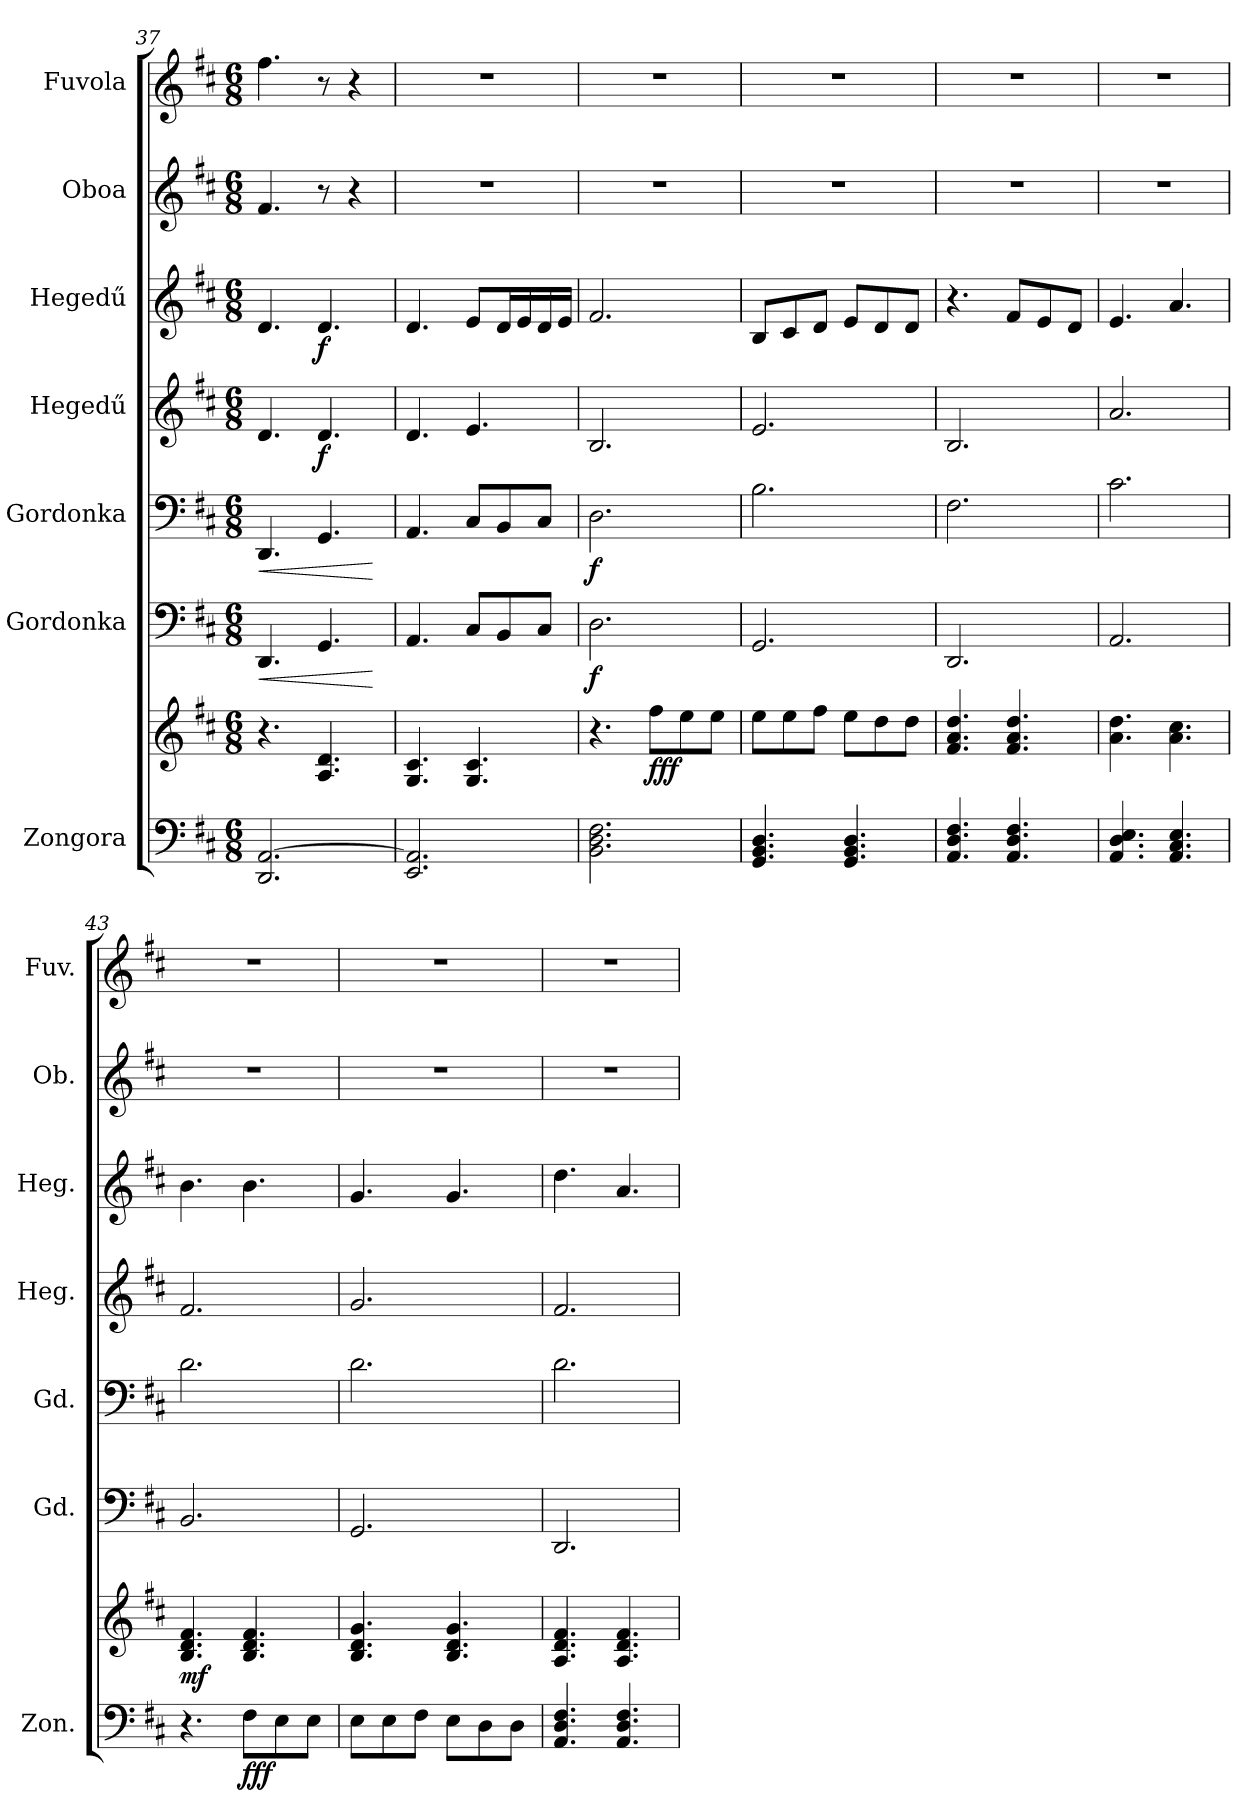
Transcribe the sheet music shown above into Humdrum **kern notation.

**kern	**kern	**dynam	**kern	**dynam	**kern	**dynam	**kern	**dynam	**kern	**dynam	**kern	**kern
*part7	*part7	*part7	*part6	*part6	*part5	*part5	*part4	*part4	*part3	*part3	*part2	*part1
*staff8	*staff7	*staff7/8	*staff6	*staff6	*staff5	*staff5	*staff4	*staff4	*staff3	*staff3	*staff2	*staff1
*I"Zongora	*	*	*I"Gordonka	*	*I"Gordonka	*	*I"Hegedű	*	*I"Hegedű	*	*I"Oboa	*I"Fuvola
*I'Zon.	*	*	*I'Gd.	*	*I'Gd.	*	*I'Heg.	*	*I'Heg.	*	*I'Ob.	*I'Fuv.
*clefF4	*clefG2	*	*clefF4	*	*clefF4	*	*clefG2	*	*clefG2	*	*clefG2	*clefG2
*k[f#c#]	*k[f#c#]	*	*k[f#c#]	*	*k[f#c#]	*	*k[f#c#]	*	*k[f#c#]	*	*k[f#c#]	*k[f#c#]
*M6/8	*M6/8	*	*M6/8	*	*M6/8	*	*M6/8	*	*M6/8	*	*M6/8	*M6/8
=37	=37	=37	=37	=37	=37	=37	=37	=37	=37	=37	=37	=37
!	!	!	!	!LO:HP:b	!	!LO:HP:b	!	!	!	!	!	!
2.DD/ [2.AA/	4.r	.	4.DD/	<	4.DD/	<	4.d/	.	4.d/	.	4.f#/	4.ff#\
!	!	!	!	!	!	!	!	!LO:DY:b	!	!LO:DY:b	!	!
.	4.A/ 4.d/	.	4.GG/	.	4.GG/	.	4.d/	f	4.d/	f	8r	8r
.	.	.	.	.	.	.	.	.	.	.	4r	4r
.	.	.	.	[	.	[	.	.	.	.	.	.
=38	=38	=38	=38	=38	=38	=38	=38	=38	=38	=38	=38	=38
2.EE/ 2.AA/]	4.G/ 4.c#/	.	4.AA/	.	4.AA/	.	4.d/	.	4.d/	.	2.r	2.r
.	4.G/ 4.c#/	.	8C#/L	.	8C#/L	.	4.e/	.	8e/L	.	.	.
.	.	.	8BB/	.	8BB/	.	.	.	16d/L	.	.	.
.	.	.	.	.	.	.	.	.	16e/	.	.	.
.	.	.	8C#/J	.	8C#/J	.	.	.	16d/	.	.	.
.	.	.	.	.	.	.	.	.	16e/JJ	.	.	.
=39	=39	=39	=39	=39	=39	=39	=39	=39	=39	=39	=39	=39
!	!	!	!	!LO:DY:b	!	!LO:DY:b	!	!	!	!	!	!
2.BB\ 2.D\ 2.F#\	4.r	.	2.D\	f	2.D\	f	2.B/	.	2.f#/	.	2.r	2.r
!	!	!LO:DY:b	!	!	!	!	!	!	!	!	!	!
.	8ff#\L	fff	.	.	.	.	.	.	.	.	.	.
.	8ee\	.	.	.	.	.	.	.	.	.	.	.
.	8ee\J	.	.	.	.	.	.	.	.	.	.	.
=40	=40	=40	=40	=40	=40	=40	=40	=40	=40	=40	=40	=40
4.GG/ 4.BB/ 4.D/	8ee\L	.	2.GG/	.	2.B\	.	2.e/	.	8B/L	.	2.r	2.r
.	8ee\	.	.	.	.	.	.	.	8c#/	.	.	.
.	8ff#\J	.	.	.	.	.	.	.	8d/J	.	.	.
4.GG/ 4.BB/ 4.D/	8ee\L	.	.	.	.	.	.	.	8e/L	.	.	.
.	8dd\	.	.	.	.	.	.	.	8d/	.	.	.
.	8dd\J	.	.	.	.	.	.	.	8d/J	.	.	.
!!LO:PB:g=z
=41	=41	=41	=41	=41	=41	=41	=41	=41	=41	=41	=41	=41
4.AA/ 4.D/ 4.F#/	4.f#/ 4.a/ 4.dd/	.	2.DD/	.	2.F#\	.	2.B/	.	4.r	.	2.r	2.r
4.AA/ 4.D/ 4.F#/	4.f#/ 4.a/ 4.dd/	.	.	.	.	.	.	.	8f#/L	.	.	.
.	.	.	.	.	.	.	.	.	8e/	.	.	.
.	.	.	.	.	.	.	.	.	8d/J	.	.	.
=42	=42	=42	=42	=42	=42	=42	=42	=42	=42	=42	=42	=42
4.AA/ 4.D/ 4.E/	4.a\ 4.dd\	.	2.AA/	.	2.c#\	.	2.a/	.	4.e/	.	2.r	2.r
4.AA/ 4.C#/ 4.E/	4.a\ 4.cc#\	.	.	.	.	.	.	.	4.a/	.	.	.
=43	=43	=43	=43	=43	=43	=43	=43	=43	=43	=43	=43	=43
!	!	!LO:DY:b	!	!	!	!	!	!	!	!	!	!
4.r	4.B/ 4.d/ 4.f#/	mf	2.BB/	.	2.d\	.	2.f#/	.	4.b\	.	2.r	2.r
!	!	!LO:DY:b=2	!	!	!	!	!	!	!	!	!	!
8F#\L	4.B/ 4.d/ 4.f#/	fff	.	.	.	.	.	.	4.b\	.	.	.
8E\	.	.	.	.	.	.	.	.	.	.	.	.
8E\J	.	.	.	.	.	.	.	.	.	.	.	.
=44	=44	=44	=44	=44	=44	=44	=44	=44	=44	=44	=44	=44
8E\L	4.B/ 4.d/ 4.g/	.	2.GG/	.	2.d\	.	2.g/	.	4.g/	.	2.r	2.r
8E\	.	.	.	.	.	.	.	.	.	.	.	.
8F#\J	.	.	.	.	.	.	.	.	.	.	.	.
8E\L	4.B/ 4.d/ 4.g/	.	.	.	.	.	.	.	4.g/	.	.	.
8D\	.	.	.	.	.	.	.	.	.	.	.	.
8D\J	.	.	.	.	.	.	.	.	.	.	.	.
=45	=45	=45	=45	=45	=45	=45	=45	=45	=45	=45	=45	=45
4.AA/ 4.D/ 4.F#/	4.A/ 4.d/ 4.f#/	.	2.DD/	.	2.d\	.	2.f#/	.	4.dd\	.	2.r	2.r
4.AA/ 4.D/ 4.F#/	4.A/ 4.d/ 4.f#/	.	.	.	.	.	.	.	4.a/	.	.	.
=	=	=	=	=	=	=	=	=	=	=	=	=
*-	*-	*-	*-	*-	*-	*-	*-	*-	*-	*-	*-	*-
